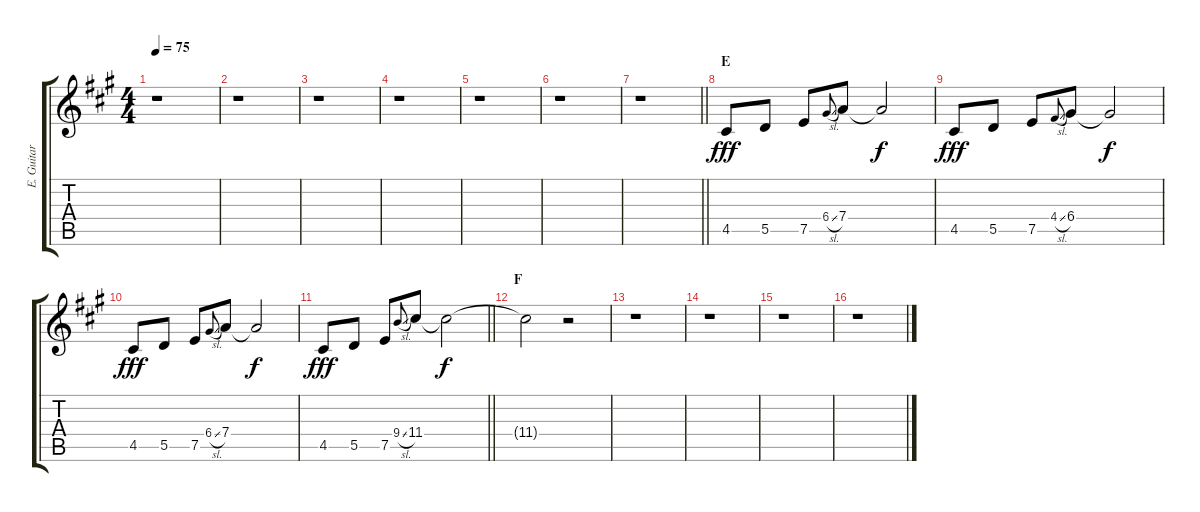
\track ("E. Guitar I" "E. Guitar ") {instrument overdrivenguitar}
\staff {score tabs}
\tuning (E4 B3 G3 D3 A2 E2) {hide}
\ts (4 4)
\tempo 75
\clef g2
\ks a
r.1{dy f} |
r.1 |
r.1 |
r.1 |
r.1 |
r.1 |
\barLineRight lightlight
r.1 |
\section ("" "E")
4.5.8{dy fff} 5.5.8 7.5.8 6.4{sl}.8{gr onbeat} 7.4.8 7.4{t}.2{dy f} |
4.5.8{dy fff} 5.5.8 7.5.8 4.4{sl}.8{gr onbeat} 6.4.8 6.4{t}.2{dy f} |
4.5.8{dy fff} 5.5.8 7.5.8 6.4{sl}.8{gr onbeat} 7.4.8 7.4{t}.2{dy f} |
\barLineRight lightlight
4.5.8{dy fff} 5.5.8 7.5.8 9.4{sl}.8{gr onbeat} 11.4.8 11.4{t}.2{dy f} |
\section ("" "F")
11.4{t}.2 r.2 |
r.1 |
r.1 |
r.1 |
r.1
